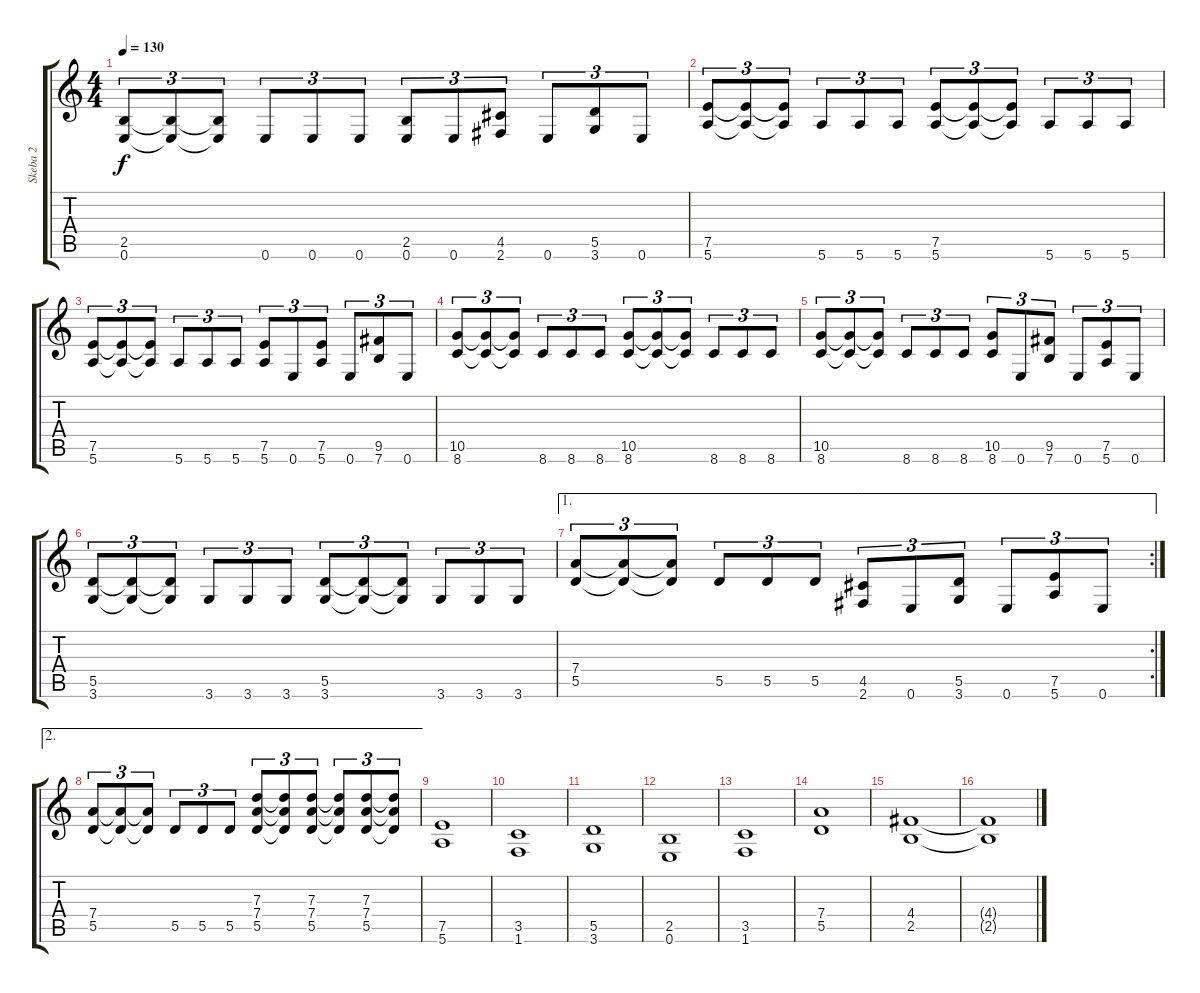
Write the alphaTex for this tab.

\track ("Skeba 2" "Skeba 2") {instrument distortionguitar}
\staff {score tabs}
\tuning (E4 B3 G3 D3 A2 E2) {hide}
\ts (4 4)
\tempo 130
\clef g2
\ks c
(2.5 0.6).8{tu (3 2) dy f} (2.5{t} 0.6{t}).8{tu (3 2)} (2.5{t} 0.6{t}).8{tu (3 2)} 0.6.8{tu (3 2)} 0.6.8{tu (3 2)} 0.6.8{tu (3 2)} (2.5 0.6).8{tu (3 2)} 0.6.8{tu (3 2)} (4.5 2.6).8{tu (3 2)} 0.6.8{tu (3 2)} (5.5 3.6).8{tu (3 2)} 0.6.8{tu (3 2)} |
(7.5 5.6).8{tu (3 2)} (7.5{t} 5.6{t}).8{tu (3 2)} (7.5{t} 5.6{t}).8{tu (3 2)} 5.6.8{tu (3 2)} 5.6.8{tu (3 2)} 5.6.8{tu (3 2)} (7.5 5.6).8{tu (3 2)} (7.5{t} 5.6{t}).8{tu (3 2)} (7.5{t} 5.6{t}).8{tu (3 2)} 5.6.8{tu (3 2)} 5.6.8{tu (3 2)} 5.6.8{tu (3 2)} |
(7.5 5.6).8{tu (3 2)} (7.5{t} 5.6{t}).8{tu (3 2)} (7.5{t} 5.6{t}).8{tu (3 2)} 5.6.8{tu (3 2)} 5.6.8{tu (3 2)} 5.6.8{tu (3 2)} (7.5 5.6).8{tu (3 2)} 0.6.8{tu (3 2)} (7.5 5.6).8{tu (3 2)} 0.6.8{tu (3 2)} (9.5 7.6).8{tu (3 2)} 0.6.8{tu (3 2)} |
(10.5 8.6).8{tu (3 2)} (10.5{t} 8.6{t}).8{tu (3 2)} (10.5{t} 8.6{t}).8{tu (3 2)} 8.6.8{tu (3 2)} 8.6.8{tu (3 2)} 8.6.8{tu (3 2)} (10.5 8.6).8{tu (3 2)} (10.5{t} 8.6{t}).8{tu (3 2)} (10.5{t} 8.6{t}).8{tu (3 2)} 8.6.8{tu (3 2)} 8.6.8{tu (3 2)} 8.6.8{tu (3 2)} |
(10.5 8.6).8{tu (3 2)} (10.5{t} 8.6{t}).8{tu (3 2)} (10.5{t} 8.6{t}).8{tu (3 2)} 8.6.8{tu (3 2)} 8.6.8{tu (3 2)} 8.6.8{tu (3 2)} (10.5 8.6).8{tu (3 2)} 0.6.8{tu (3 2)} (9.5 7.6).8{tu (3 2)} 0.6.8{tu (3 2)} (7.5 5.6).8{tu (3 2)} 0.6.8{tu (3 2)} |
(5.5 3.6).8{tu (3 2)} (5.5{t} 3.6{t}).8{tu (3 2)} (5.5{t} 3.6{t}).8{tu (3 2)} 3.6.8{tu (3 2)} 3.6.8{tu (3 2)} 3.6.8{tu (3 2)} (5.5 3.6).8{tu (3 2)} (5.5{t} 3.6{t}).8{tu (3 2)} (5.5{t} 3.6{t}).8{tu (3 2)} 3.6.8{tu (3 2)} 3.6.8{tu (3 2)} 3.6.8{tu (3 2)} |
\ae 1
\rc 2
(7.4 5.5).8{tu (3 2)} (7.4{t} 5.5{t}).8{tu (3 2)} (7.4{t} 5.5{t}).8{tu (3 2)} 5.5.8{tu (3 2)} 5.5.8{tu (3 2)} 5.5.8{tu (3 2)} (4.5 2.6).8{tu (3 2)} 0.6.8{tu (3 2)} (5.5 3.6).8{tu (3 2)} 0.6.8{tu (3 2)} (7.5 5.6).8{tu (3 2)} 0.6.8{tu (3 2)} |
\ae 2
(7.4 5.5).8{tu (3 2)} (7.4{t} 5.5{t}).8{tu (3 2)} (7.4{t} 5.5{t}).8{tu (3 2)} 5.5.8{tu (3 2)} 5.5.8{tu (3 2)} 5.5.8{tu (3 2)} (7.3 7.4 5.5).8{tu (3 2)} (7.3{t} 7.4{t} 5.5{t}).8{tu (3 2)} (7.3 7.4 5.5).8{tu (3 2)} (7.3{t} 7.4{t} 5.5{t}).8{tu (3 2)} (7.3 7.4 5.5).8{tu (3 2)} (7.3{t} 7.4{t} 5.5{t}).8{tu (3 2)} |
(7.5 5.6).1 |
(3.5 1.6).1 |
(5.5 3.6).1 |
(2.5 0.6).1 |
(3.5 1.6).1 |
(7.4 5.5).1 |
(4.4 2.5).1 |
(4.4{t} 2.5{t}).1
